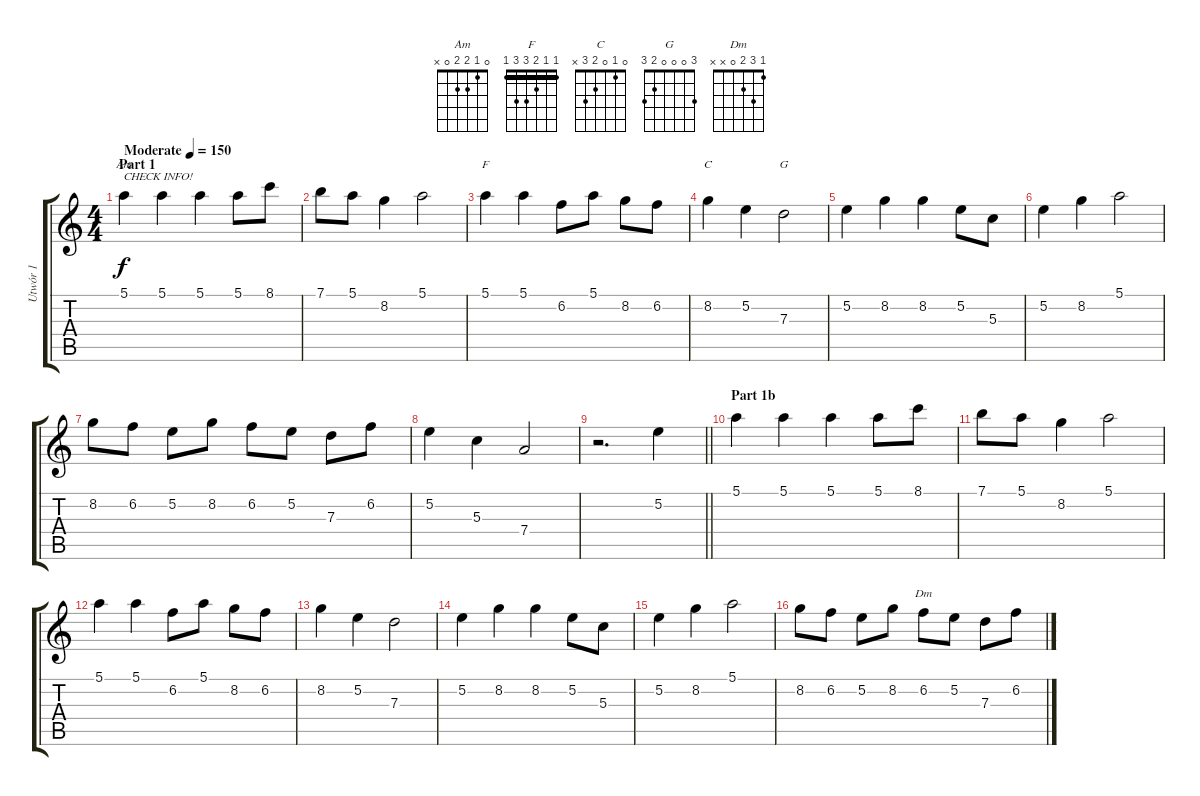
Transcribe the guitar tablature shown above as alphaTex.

\track ("Utwór 1" "Utwór 1") {instrument acousticguitarnylon}
\staff {score tabs}
\tuning (E4 B3 G3 D3 A2 E2) {hide}
\chord ("Am" 0 1 2 2 0 x)
\chord ("F" 1 1 2 3 3 1) {barre 1}
\chord ("C" 0 1 0 2 3 x)
\chord ("G" 3 0 0 0 2 3)
\chord ("Dm" 1 3 2 0 x x)
\ts (4 4)
\section ("" "Part 1")
\tempo (150 "Moderate")
\clef g2
\ks c
5.1.4{ch "Am" txt "CHECK INFO!" dy f instrument acousticguitarnylon} 5.1.4 5.1.4 5.1.8 8.1.8 |
7.1.8 5.1.8 8.2.4 5.1.2 |
5.1.4{ch "F"} 5.1.4 6.2.8 5.1.8 8.2.8 6.2.8 |
8.2.4{ch "C"} 5.2.4 7.3.2{ch "G"} |
5.2.4 8.2.4 8.2.4 5.2.8 5.3.8 |
5.2.4 8.2.4 5.1.2 |
8.2.8 6.2.8 5.2.8 8.2.8 6.2.8 5.2.8 7.3.8 6.2.8 |
5.2.4 5.3.4 7.4.2 |
\barLineRight lightlight
r.2{d} 5.2.4 |
\section ("" "Part 1b")
5.1.4 5.1.4 5.1.4 5.1.8 8.1.8 |
7.1.8 5.1.8 8.2.4 5.1.2 |
5.1.4 5.1.4 6.2.8 5.1.8 8.2.8 6.2.8 |
8.2.4 5.2.4 7.3.2 |
5.2.4 8.2.4 8.2.4 5.2.8 5.3.8 |
5.2.4 8.2.4 5.1.2 |
8.2.8 6.2.8 5.2.8 8.2.8 6.2.8{ch "Dm"} 5.2.8 7.3.8 6.2.8
